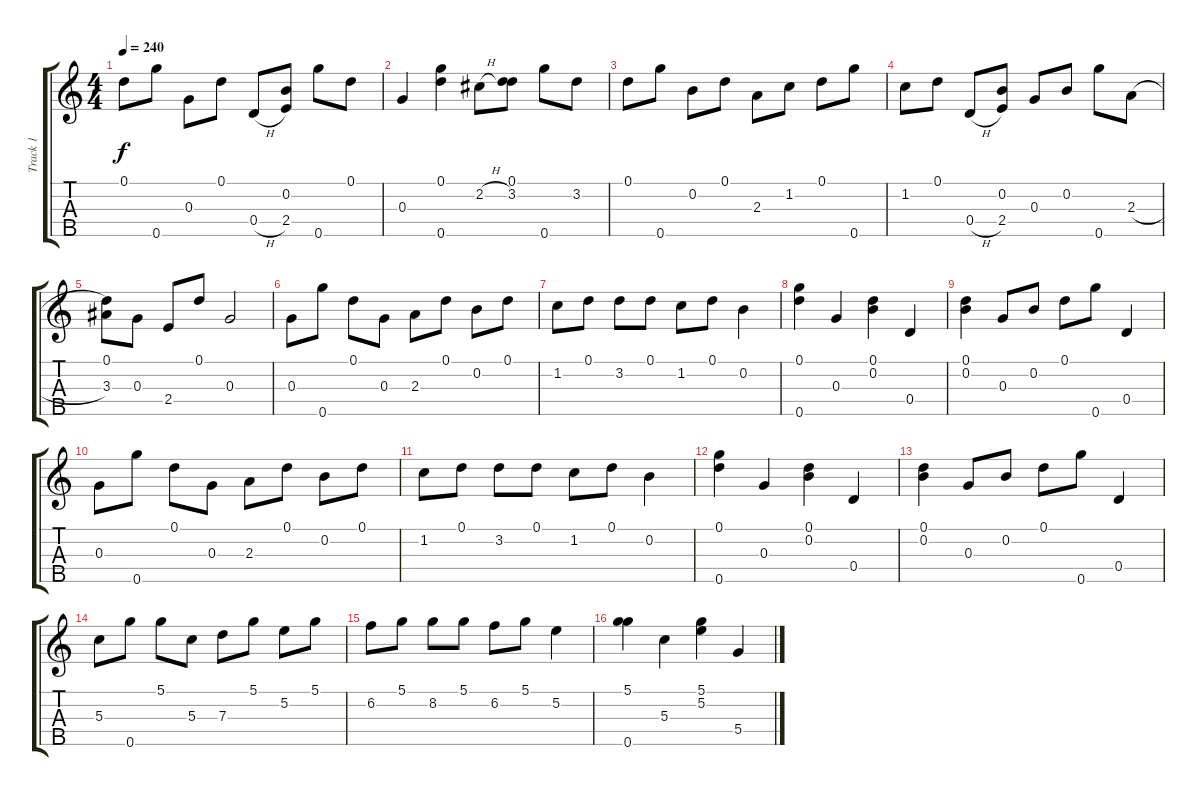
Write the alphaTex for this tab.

\track ("Track 1" "Track 1") {instrument banjo}
\staff {score tabs}
\tuning (D4 B3 G3 D3 G4) {hide}
\displaytranspose 12
\ts (4 4)
\tempo 240
\clef g2
\ks c
0.1.8{dy f} 0.5.8 0.3.8 0.1.8 0.4{h}.8 (0.2 2.4).8 0.5.8 0.1.8 |
0.3.4 (0.1 0.5).4 2.2{h}.8 (0.1 3.2).8 0.5.8 3.2.8 |
0.1.8 0.5.8 0.2.8 0.1.8 2.3.8 1.2.8 0.1.8 0.5.8 |
1.2.8 0.1.8 0.4{h}.8 (0.2 2.4).8 0.3.8 0.2.8 0.5.8 2.3{h}.8 |
(0.1 3.3).8 0.3.8 2.4.8 0.1.8 0.3.2 |
0.3.8 0.5.8 0.1.8 0.3.8 2.3.8 0.1.8 0.2.8 0.1.8 |
1.2.8 0.1.8 3.2.8 0.1.8 1.2.8 0.1.8 0.2.4 |
(0.1 0.5).4 0.3.4 (0.1 0.2).4 0.4.4 |
(0.1 0.2).4 0.3.8 0.2.8 0.1.8 0.5.8 0.4.4 |
0.3.8 0.5.8 0.1.8 0.3.8 2.3.8 0.1.8 0.2.8 0.1.8 |
1.2.8 0.1.8 3.2.8 0.1.8 1.2.8 0.1.8 0.2.4 |
(0.1 0.5).4 0.3.4 (0.1 0.2).4 0.4.4 |
(0.1 0.2).4 0.3.8 0.2.8 0.1.8 0.5.8 0.4.4 |
5.3.8 0.5.8 5.1.8 5.3.8 7.3.8 5.1.8 5.2.8 5.1.8 |
6.2.8 5.1.8 8.2.8 5.1.8 6.2.8 5.1.8 5.2.4 |
(5.1 0.5).4 5.3.4 (5.1 5.2).4 5.4.4
